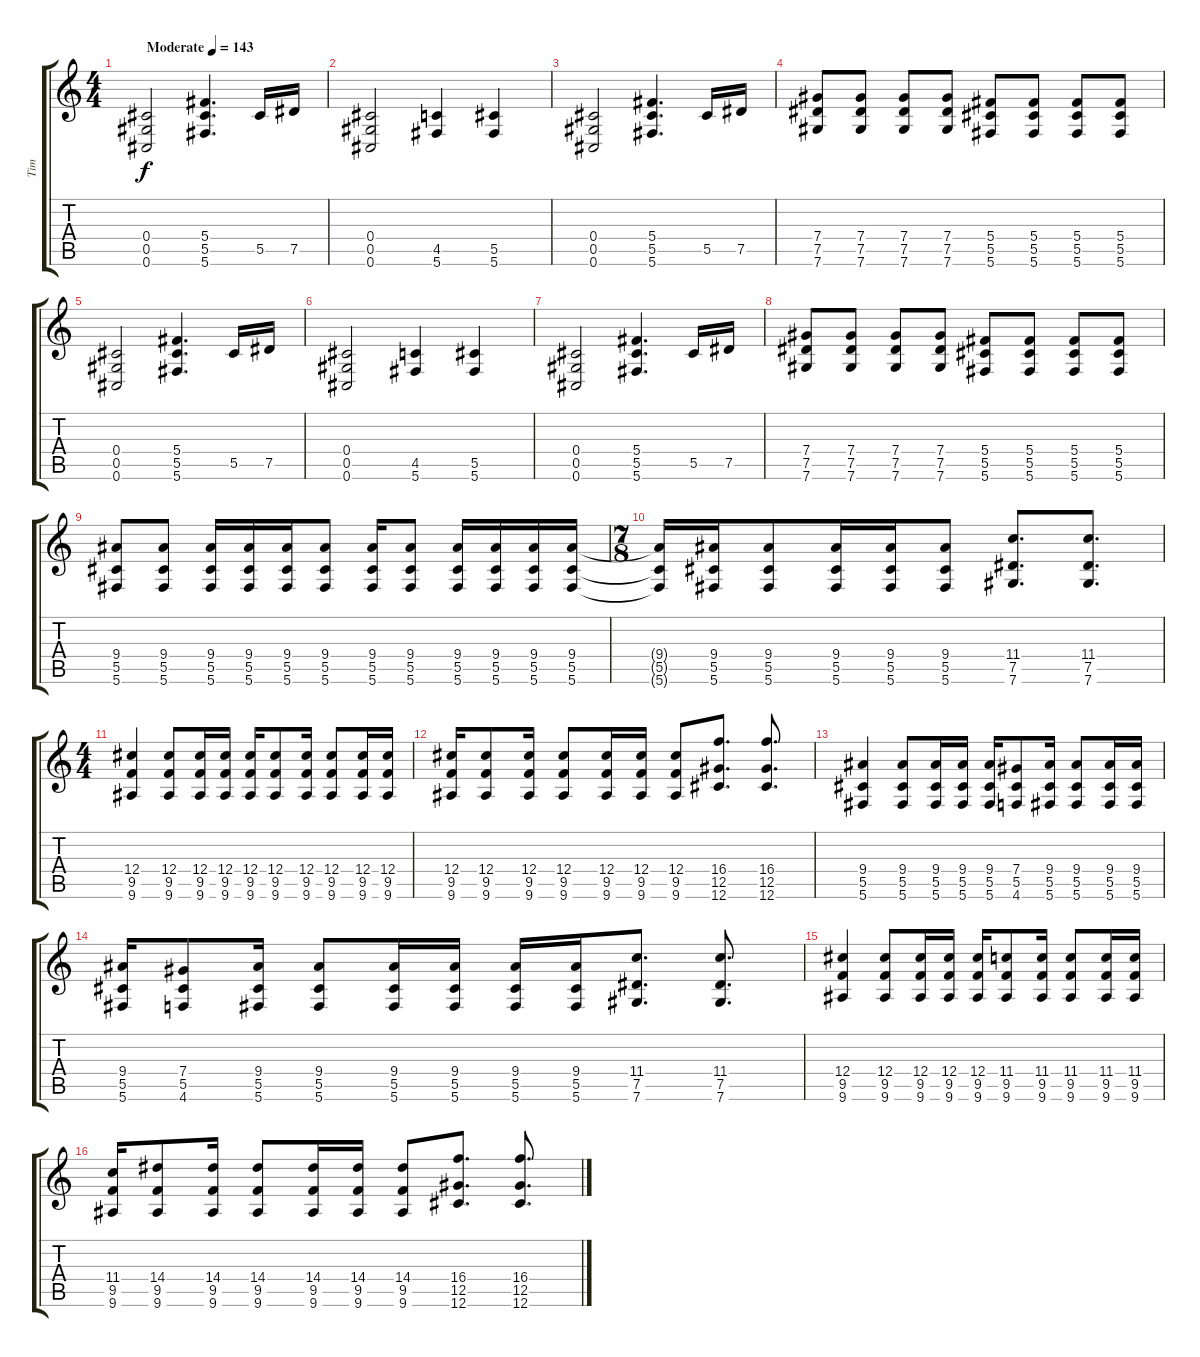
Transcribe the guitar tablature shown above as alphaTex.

\track ("Tim" "Tim") {instrument distortionguitar}
\staff {score tabs}
\tuning (Eb4 Bb3 Gb3 Db3 Ab2 Db2) {hide}
\ts (4 4)
\tempo (143 "Moderate")
\clef g2
\ks c
(0.4 0.5 0.6).2{dy f instrument distortionguitar} (5.4 5.5 5.6).4{d} 5.5.16 7.5.16 |
(0.4 0.5 0.6).2 (4.5 5.6).4 (5.5 5.6).4 |
(0.4 0.5 0.6).2 (5.4 5.5 5.6).4{d} 5.5.16 7.5.16 |
(7.4 7.5 7.6).8 (7.4 7.5 7.6).8 (7.4 7.5 7.6).8 (7.4 7.5 7.6).8 (5.4 5.5 5.6).8 (5.4 5.5 5.6).8 (5.4 5.5 5.6).8 (5.4 5.5 5.6).8 |
(0.4 0.5 0.6).2 (5.4 5.5 5.6).4{d} 5.5.16 7.5.16 |
(0.4 0.5 0.6).2 (4.5 5.6).4 (5.5 5.6).4 |
(0.4 0.5 0.6).2 (5.4 5.5 5.6).4{d} 5.5.16 7.5.16 |
(7.4 7.5 7.6).8 (7.4 7.5 7.6).8 (7.4 7.5 7.6).8 (7.4 7.5 7.6).8 (5.4 5.5 5.6).8 (5.4 5.5 5.6).8 (5.4 5.5 5.6).8 (5.4 5.5 5.6).8 |
(9.4 5.5 5.6).8 (9.4 5.5 5.6).8 (9.4 5.5 5.6).16 (9.4 5.5 5.6).16 (9.4 5.5 5.6).16 (9.4 5.5 5.6).8 (9.4 5.5 5.6).16 (9.4 5.5 5.6).8 (9.4 5.5 5.6).16 (9.4 5.5 5.6).16 (9.4 5.5 5.6).16 (9.4 5.5 5.6).16 |
\ts (7 8)
(9.4{t} 5.5{t} 5.6{t}).16 (9.4 5.5 5.6).16 (9.4 5.5 5.6).8 (9.4 5.5 5.6).16 (9.4 5.5 5.6).16 (9.4 5.5 5.6).8 (11.4 7.5 7.6).8{d} (11.4 7.5 7.6).8{d} |
\ts (4 4)
(12.4 9.5 9.6).4 (12.4 9.5 9.6).8 (12.4 9.5 9.6).16 (12.4 9.5 9.6).16 (12.4 9.5 9.6).16 (12.4 9.5 9.6).8 (12.4 9.5 9.6).16 (12.4 9.5 9.6).8 (12.4 9.5 9.6).16 (12.4 9.5 9.6).16 |
(12.4 9.5 9.6).16 (12.4 9.5 9.6).8 (12.4 9.5 9.6).16 (12.4 9.5 9.6).8 (12.4 9.5 9.6).16 (12.4 9.5 9.6).16 (12.4 9.5 9.6).8 (16.4 12.5 12.6).8{d} (16.4 12.5 12.6).8{d} |
(9.4 5.5 5.6).4 (9.4 5.5 5.6).8 (9.4 5.5 5.6).16 (9.4 5.5 5.6).16 (9.4 5.5 5.6).16 (7.4 5.5 4.6).8 (9.4 5.5 5.6).16 (9.4 5.5 5.6).8 (9.4 5.5 5.6).16 (9.4 5.5 5.6).16 |
(9.4 5.5 5.6).16 (7.4 5.5 4.6).8 (9.4 5.5 5.6).16 (9.4 5.5 5.6).8 (9.4 5.5 5.6).16 (9.4 5.5 5.6).16 (9.4 5.5 5.6).16 (9.4 5.5 5.6).16 (11.4 7.5 7.6).8{d} (11.4 7.5 7.6).8{d} |
(12.4 9.5 9.6).4 (12.4 9.5 9.6).8 (12.4 9.5 9.6).16 (12.4 9.5 9.6).16 (12.4 9.5 9.6).16 (11.4 9.5 9.6).8 (11.4 9.5 9.6).16 (11.4 9.5 9.6).8 (11.4 9.5 9.6).16 (11.4 9.5 9.6).16 |
(11.4 9.5 9.6).16 (14.4 9.5 9.6).8 (14.4 9.5 9.6).16 (14.4 9.5 9.6).8 (14.4 9.5 9.6).16 (14.4 9.5 9.6).16 (14.4 9.5 9.6).8 (16.4 12.5 12.6).8{d} (16.4 12.5 12.6).8{d}
